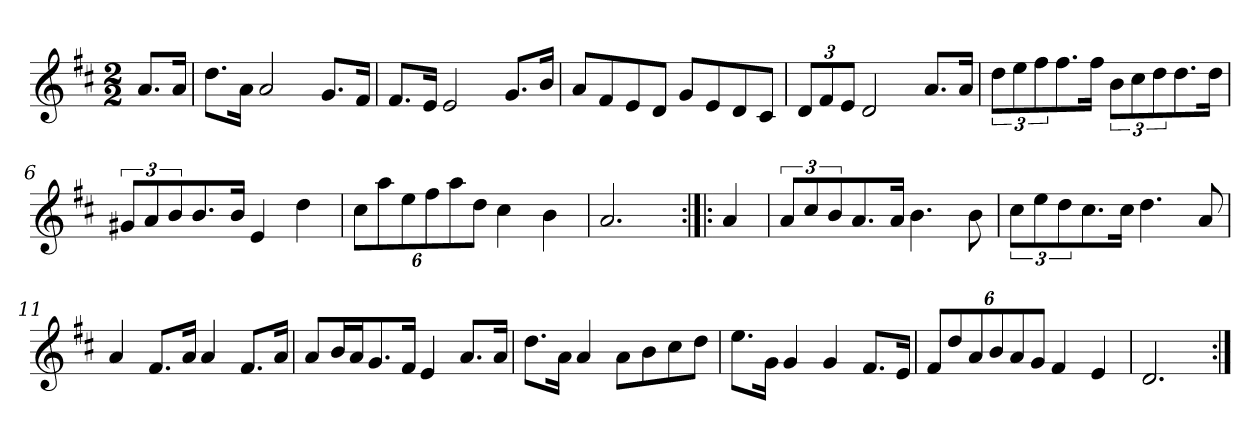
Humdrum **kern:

**kern
*part1
*staff1
*clefG2
*k[f#c#]
*D:
*M2/2
*MM120
=
8.a/L
16a/Jk
=1
8.dd\L
16a\Jk
2a
8.g/L
16f#/Jk
=2
8.f#/L
16e/Jk
2e
8.g/L
16b/Jk
=3
8a/L
8f#/
8e/
8d/J
8g/L
8e/
8d/
8c#/J
=4
12d/L
12f#/
12e/J
2d
8.a/L
16a/Jk
=5
12dd\L
12ee\
12ff#\
8.ff#\
16ff#\Jk
12b\L
12cc#\
12dd\
8.dd\
16dd\Jk
=6
12g#X/L
12a/
12b/
8.b/
16b/Jk
4e
4dd
=7
12cc#\L
12aa\
12ee\
12ff#\
12aa\
12dd\J
4cc#
4b
=8
2.a
=:|!|:
4a
=9
12a/L
12cc#/
12b/
8.a/
16a/Jk
4.b
8b
=10
12cc#\L
12ee\
12dd\
8.cc#\
16cc#\Jk
4.dd
8a
=11
4a
8.f#/L
16a/Jk
4a
8.f#/L
16a/Jk
=12
8a/L
16b/L
16a/J
8.g/
16f#/Jk
4e
8.a/L
16a/Jk
=13
8.dd\L
16a\Jk
4a
8a\L
8b\
8cc#\
8dd\J
=14
8.ee\L
16g\Jk
4g
4g
8.f#/L
16e/Jk
=15
12f#/L
12dd/
12a/
12b/
12a/
12g/J
4f#
4e
=16
2.d
=:|!
*-
